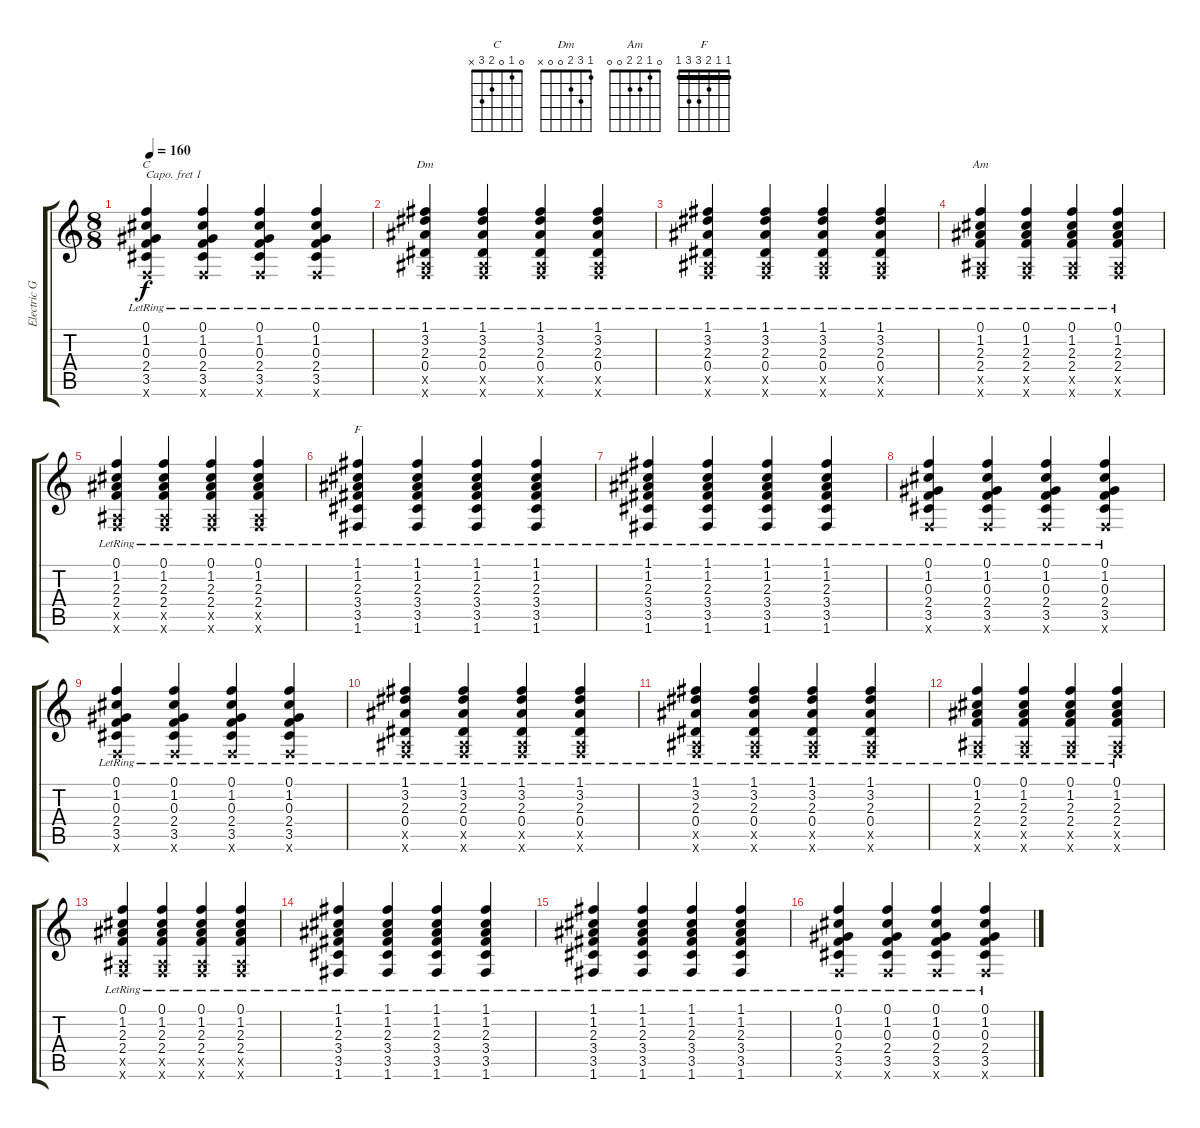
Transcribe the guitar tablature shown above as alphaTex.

\track ("Electric Guitar (Rhythm)" "Electric G") {instrument electricguitarclean}
\staff {score tabs}
\capo 1
\tuning (E4 B3 G3 D3 A2 E2) {hide}
\chord ("C" 0 1 0 2 3 x)
\chord ("Dm" 1 3 2 0 0 x)
\chord ("Am" 0 1 2 2 0 0)
\chord ("F" 1 1 2 3 3 1) {barre 1}
\ts (8 8)
\tempo 160
\clef g2
\ks c
(0.1{lr} 1.2{lr} 0.3{lr} 2.4{lr} 3.5{lr} 0.6{x}).4{ch "C" dy f} (0.1{lr} 1.2{lr} 0.3{lr} 2.4{lr} 3.5{lr} 0.6{x}).4 (0.1{lr} 1.2{lr} 0.3{lr} 2.4{lr} 3.5{lr} 0.6{x}).4 (0.1{lr} 1.2{lr} 0.3{lr} 2.4{lr} 3.5{lr} 0.6{x}).4 |
(1.1{lr} 3.2{lr} 2.3{lr} 0.4{lr} 0.5{x} 0.6{x}).4{ch "Dm"} (1.1{lr} 3.2{lr} 2.3{lr} 0.4{lr} 0.5{x} 0.6{x}).4 (1.1{lr} 3.2{lr} 2.3{lr} 0.4{lr} 0.5{x} 0.6{x}).4 (1.1{lr} 3.2{lr} 2.3{lr} 0.4{lr} 0.5{x} 0.6{x}).4 |
(1.1{lr} 3.2{lr} 2.3{lr} 0.4{lr} 0.5{x} 0.6{x}).4 (1.1{lr} 3.2{lr} 2.3{lr} 0.4{lr} 0.5{x} 0.6{x}).4 (1.1{lr} 3.2{lr} 2.3{lr} 0.4{lr} 0.5{x} 0.6{x}).4 (1.1{lr} 3.2{lr} 2.3{lr} 0.4{lr} 0.5{x} 0.6{x}).4 |
(0.1{lr} 1.2{lr} 2.3{lr} 2.4{lr} 0.5{x} 0.6{x}).4{ch "Am"} (0.1{lr} 1.2{lr} 2.3{lr} 2.4{lr} 0.5{x} 0.6{x}).4 (0.1{lr} 1.2{lr} 2.3{lr} 2.4{lr} 0.5{x} 0.6{x}).4 (0.1{lr} 1.2{lr} 2.3{lr} 2.4{lr} 0.5{x} 0.6{x}).4 |
(0.1{lr} 1.2{lr} 2.3{lr} 2.4{lr} 0.5{x} 0.6{x}).4 (0.1{lr} 1.2{lr} 2.3{lr} 2.4{lr} 0.5{x} 0.6{x}).4 (0.1{lr} 1.2{lr} 2.3{lr} 2.4{lr} 0.5{x} 0.6{x}).4 (0.1{lr} 1.2{lr} 2.3{lr} 2.4{lr} 0.5{x} 0.6{x}).4 |
(1.1{lr} 1.2{lr} 2.3{lr} 3.4{lr} 3.5{lr} 1.6{lr}).4{ch "F"} (1.1{lr} 1.2{lr} 2.3{lr} 3.4{lr} 3.5{lr} 1.6{lr}).4 (1.1{lr} 1.2{lr} 2.3{lr} 3.4{lr} 3.5{lr} 1.6{lr}).4 (1.1{lr} 1.2{lr} 2.3{lr} 3.4{lr} 3.5{lr} 1.6{lr}).4 |
(1.1{lr} 1.2{lr} 2.3{lr} 3.4{lr} 3.5{lr} 1.6{lr}).4 (1.1{lr} 1.2{lr} 2.3{lr} 3.4{lr} 3.5{lr} 1.6{lr}).4 (1.1{lr} 1.2{lr} 2.3{lr} 3.4{lr} 3.5{lr} 1.6{lr}).4 (1.1{lr} 1.2{lr} 2.3{lr} 3.4{lr} 3.5{lr} 1.6{lr}).4 |
(0.1{lr} 1.2{lr} 0.3{lr} 2.4{lr} 3.5{lr} 0.6{x}).4 (0.1{lr} 1.2{lr} 0.3{lr} 2.4{lr} 3.5{lr} 0.6{x}).4 (0.1{lr} 1.2{lr} 0.3{lr} 2.4{lr} 3.5{lr} 0.6{x}).4 (0.1{lr} 1.2{lr} 0.3{lr} 2.4{lr} 3.5{lr} 0.6{x}).4 |
(0.1{lr} 1.2{lr} 0.3{lr} 2.4{lr} 3.5{lr} 0.6{x}).4 (0.1{lr} 1.2{lr} 0.3{lr} 2.4{lr} 3.5{lr} 0.6{x}).4 (0.1{lr} 1.2{lr} 0.3{lr} 2.4{lr} 3.5{lr} 0.6{x}).4 (0.1{lr} 1.2{lr} 0.3{lr} 2.4{lr} 3.5{lr} 0.6{x}).4 |
(1.1{lr} 3.2{lr} 2.3{lr} 0.4{lr} 0.5{x} 0.6{x}).4 (1.1{lr} 3.2{lr} 2.3{lr} 0.4{lr} 0.5{x} 0.6{x}).4 (1.1{lr} 3.2{lr} 2.3{lr} 0.4{lr} 0.5{x} 0.6{x}).4 (1.1{lr} 3.2{lr} 2.3{lr} 0.4{lr} 0.5{x} 0.6{x}).4 |
(1.1{lr} 3.2{lr} 2.3{lr} 0.4{lr} 0.5{x} 0.6{x}).4 (1.1{lr} 3.2{lr} 2.3{lr} 0.4{lr} 0.5{x} 0.6{x}).4 (1.1{lr} 3.2{lr} 2.3{lr} 0.4{lr} 0.5{x} 0.6{x}).4 (1.1{lr} 3.2{lr} 2.3{lr} 0.4{lr} 0.5{x} 0.6{x}).4 |
(0.1{lr} 1.2{lr} 2.3{lr} 2.4{lr} 0.5{x} 0.6{x}).4 (0.1{lr} 1.2{lr} 2.3{lr} 2.4{lr} 0.5{x} 0.6{x}).4 (0.1{lr} 1.2{lr} 2.3{lr} 2.4{lr} 0.5{x} 0.6{x}).4 (0.1{lr} 1.2{lr} 2.3{lr} 2.4{lr} 0.5{x} 0.6{x}).4 |
(0.1{lr} 1.2{lr} 2.3{lr} 2.4{lr} 0.5{x} 0.6{x}).4 (0.1{lr} 1.2{lr} 2.3{lr} 2.4{lr} 0.5{x} 0.6{x}).4 (0.1{lr} 1.2{lr} 2.3{lr} 2.4{lr} 0.5{x} 0.6{x}).4 (0.1{lr} 1.2{lr} 2.3{lr} 2.4{lr} 0.5{x} 0.6{x}).4 |
(1.1{lr} 1.2{lr} 2.3{lr} 3.4{lr} 3.5{lr} 1.6{lr}).4 (1.1{lr} 1.2{lr} 2.3{lr} 3.4{lr} 3.5{lr} 1.6{lr}).4 (1.1{lr} 1.2{lr} 2.3{lr} 3.4{lr} 3.5{lr} 1.6{lr}).4 (1.1{lr} 1.2{lr} 2.3{lr} 3.4{lr} 3.5{lr} 1.6{lr}).4 |
(1.1{lr} 1.2{lr} 2.3{lr} 3.4{lr} 3.5{lr} 1.6{lr}).4 (1.1{lr} 1.2{lr} 2.3{lr} 3.4{lr} 3.5{lr} 1.6{lr}).4 (1.1{lr} 1.2{lr} 2.3{lr} 3.4{lr} 3.5{lr} 1.6{lr}).4 (1.1{lr} 1.2{lr} 2.3{lr} 3.4{lr} 3.5{lr} 1.6{lr}).4 |
(0.1{lr} 1.2{lr} 0.3{lr} 2.4{lr} 3.5{lr} 0.6{x}).4 (0.1{lr} 1.2{lr} 0.3{lr} 2.4{lr} 3.5{lr} 0.6{x}).4 (0.1{lr} 1.2{lr} 0.3{lr} 2.4{lr} 3.5{lr} 0.6{x}).4 (0.1{lr} 1.2{lr} 0.3{lr} 2.4{lr} 3.5{lr} 0.6{x}).4
